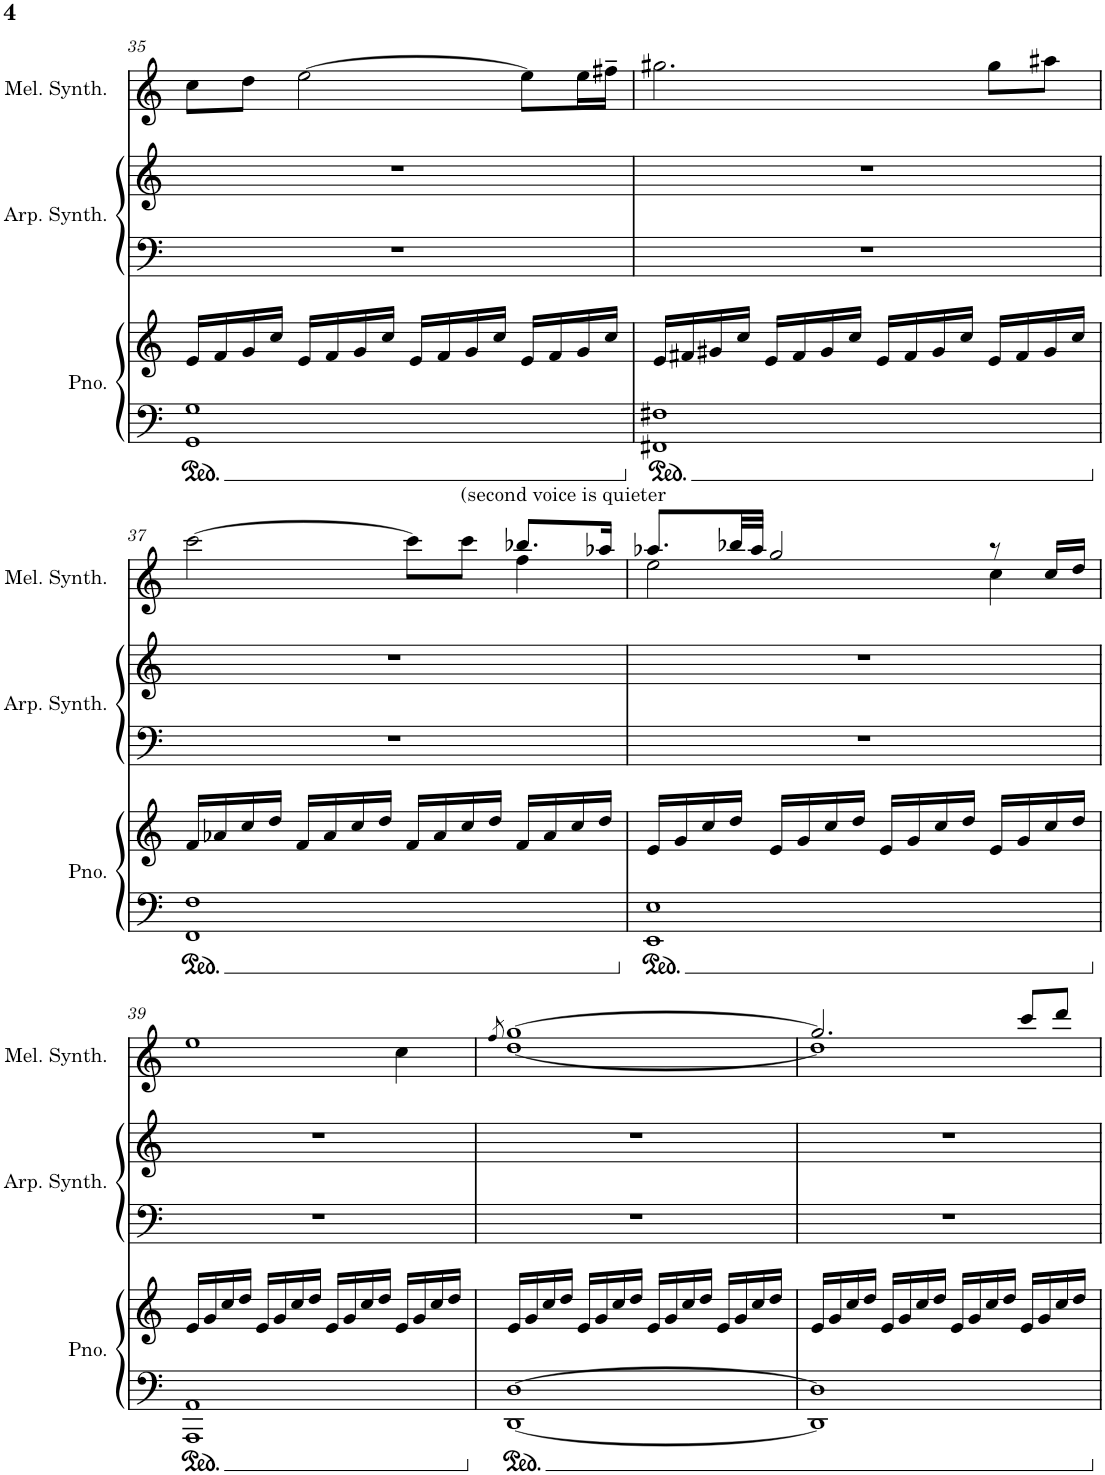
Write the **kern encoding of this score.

**kern	**kern	**kern	**kern	**kern
*part3	*part3	*part2	*part2	*part1
*staff5	*staff4	*staff3	*staff2	*staff1
*I"Piano	*	*I"Arpeggio Synthesizer	*	*I"Melody Synthesizer
*I'Pno.	*	*I'Arp. Synth.	*	*I'Mel. Synth.
!!LO:PB:g=z
*clefF4	*clefG2	*clefF4	*clefG2	*clefG2
*k[]	*k[]	*k[]	*k[]	*k[]
*M4/4	*M4/4	*M4/4	*M4/4	*M4/4
=35	=35	=35	=35	=35
1GG 1G	16e/LL	1r	1r	8cc\L
.	16f/	.	.	.
.	16g/	.	.	8dd\J
.	16cc/JJ	.	.	.
.	16e/LL	.	.	[2ee\
.	16f/	.	.	.
.	16g/	.	.	.
.	16cc/JJ	.	.	.
.	16e/LL	.	.	.
.	16f/	.	.	.
.	16g/	.	.	.
.	16cc/JJ	.	.	.
.	16e/LL	.	.	8ee\L]
.	16f/	.	.	.
.	16g/	.	.	16ee\L
.	16cc/JJ	.	.	16ff#X~\JJ
=36	=36	=36	=36	=36
1FF#X 1F#X	16e/LL	1r	1r	2.gg#X\
.	16f#X/	.	.	.
.	16g#X/	.	.	.
.	16cc/JJ	.	.	.
.	16e/LL	.	.	.
.	16f#/	.	.	.
.	16g#/	.	.	.
.	16cc/JJ	.	.	.
.	16e/LL	.	.	.
.	16f#/	.	.	.
.	16g#/	.	.	.
.	16cc/JJ	.	.	.
.	16e/LL	.	.	8gg#\L
.	16f#/	.	.	.
.	16g#/	.	.	8aa#X\J
.	16cc/JJ	.	.	.
!!LO:LB:g=z
=37	=37	=37	=37	=37
*	*	*	*	*^
1FF 1F	16f/LL	1r	1r	[2ccc\	2.ryy
.	16a-X/	.	.	.	.
.	16cc/	.	.	.	.
.	16dd/JJ	.	.	.	.
.	16f/LL	.	.	.	.
.	16a-/	.	.	.	.
.	16cc/	.	.	.	.
.	16dd/JJ	.	.	.	.
.	16f/LL	.	.	8ccc\L]	.
.	16a-/	.	.	.	.
!	!	!	!	!LO:TX:a:t=(second voice is quieter	!
.	16cc/	.	.	8ccc\J	.
.	16dd/JJ	.	.	.	.
.	16f/LL	.	.	8.bb-X/L	4ff\
.	16a-/	.	.	.	.
.	16cc/	.	.	.	.
.	16dd/JJ	.	.	16aa-X/Jk	.
=38	=38	=38	=38	=38	=38
1EE 1E	16e/LL	1r	1r	8.aa-X/L	2ee\
.	16g/	.	.	.	.
.	16cc/	.	.	.	.
.	16dd/JJ	.	.	32bb-X/LL	.
.	.	.	.	32aa-/JJJ	.
.	16e/LL	.	.	2gg/	.
.	16g/	.	.	.	.
.	16cc/	.	.	.	.
.	16dd/JJ	.	.	.	.
.	16e/LL	.	.	.	4ryy
.	16g/	.	.	.	.
.	16cc/	.	.	.	.
.	16dd/JJ	.	.	.	.
.	16e/LL	.	.	8r	4cc\
.	16g/	.	.	.	.
.	16cc/	.	.	16cc/LL	.
.	16dd/JJ	.	.	16dd/JJ	.
!!LO:LB:g=z	!!
=39	=39	=39	=39	=39	=39
1AAA 1AA	16e/LL	1r	1r	1ee	2.ryy
.	16g/	.	.	.	.
.	16cc/	.	.	.	.
.	16dd/JJ	.	.	.	.
.	16e/LL	.	.	.	.
.	16g/	.	.	.	.
.	16cc/	.	.	.	.
.	16dd/JJ	.	.	.	.
.	16e/LL	.	.	.	.
.	16g/	.	.	.	.
.	16cc/	.	.	.	.
.	16dd/JJ	.	.	.	.
.	16e/LL	.	.	.	4cc\
.	16g/	.	.	.	.
.	16cc/	.	.	.	.
.	16dd/JJ	.	.	.	.
=40	=40	=40	=40	=40	=40
.	.	.	.	8qff/	.
[1DD [1D	16e/LL	1r	1r	[1gg	[1dd
.	16g/	.	.	.	.
.	16cc/	.	.	.	.
.	16dd/JJ	.	.	.	.
.	16e/LL	.	.	.	.
.	16g/	.	.	.	.
.	16cc/	.	.	.	.
.	16dd/JJ	.	.	.	.
.	16e/LL	.	.	.	.
.	16g/	.	.	.	.
.	16cc/	.	.	.	.
.	16dd/JJ	.	.	.	.
.	16e/LL	.	.	.	.
.	16g/	.	.	.	.
.	16cc/	.	.	.	.
.	16dd/JJ	.	.	.	.
=41	=41	=41	=41	=41	=41
1DD] 1D]	16e/LL	1r	1r	2.gg/]	1dd]
.	16g/	.	.	.	.
.	16cc/	.	.	.	.
.	16dd/JJ	.	.	.	.
.	16e/LL	.	.	.	.
.	16g/	.	.	.	.
.	16cc/	.	.	.	.
.	16dd/JJ	.	.	.	.
.	16e/LL	.	.	.	.
.	16g/	.	.	.	.
.	16cc/	.	.	.	.
.	16dd/JJ	.	.	.	.
.	16e/LL	.	.	8ccc/L	.
.	16g/	.	.	.	.
.	16cc/	.	.	8ddd/J	.
.	16dd/JJ	.	.	.	.
*	*	*	*	*v	*v
=	=	=	=	=
*-	*-	*-	*-	*-
